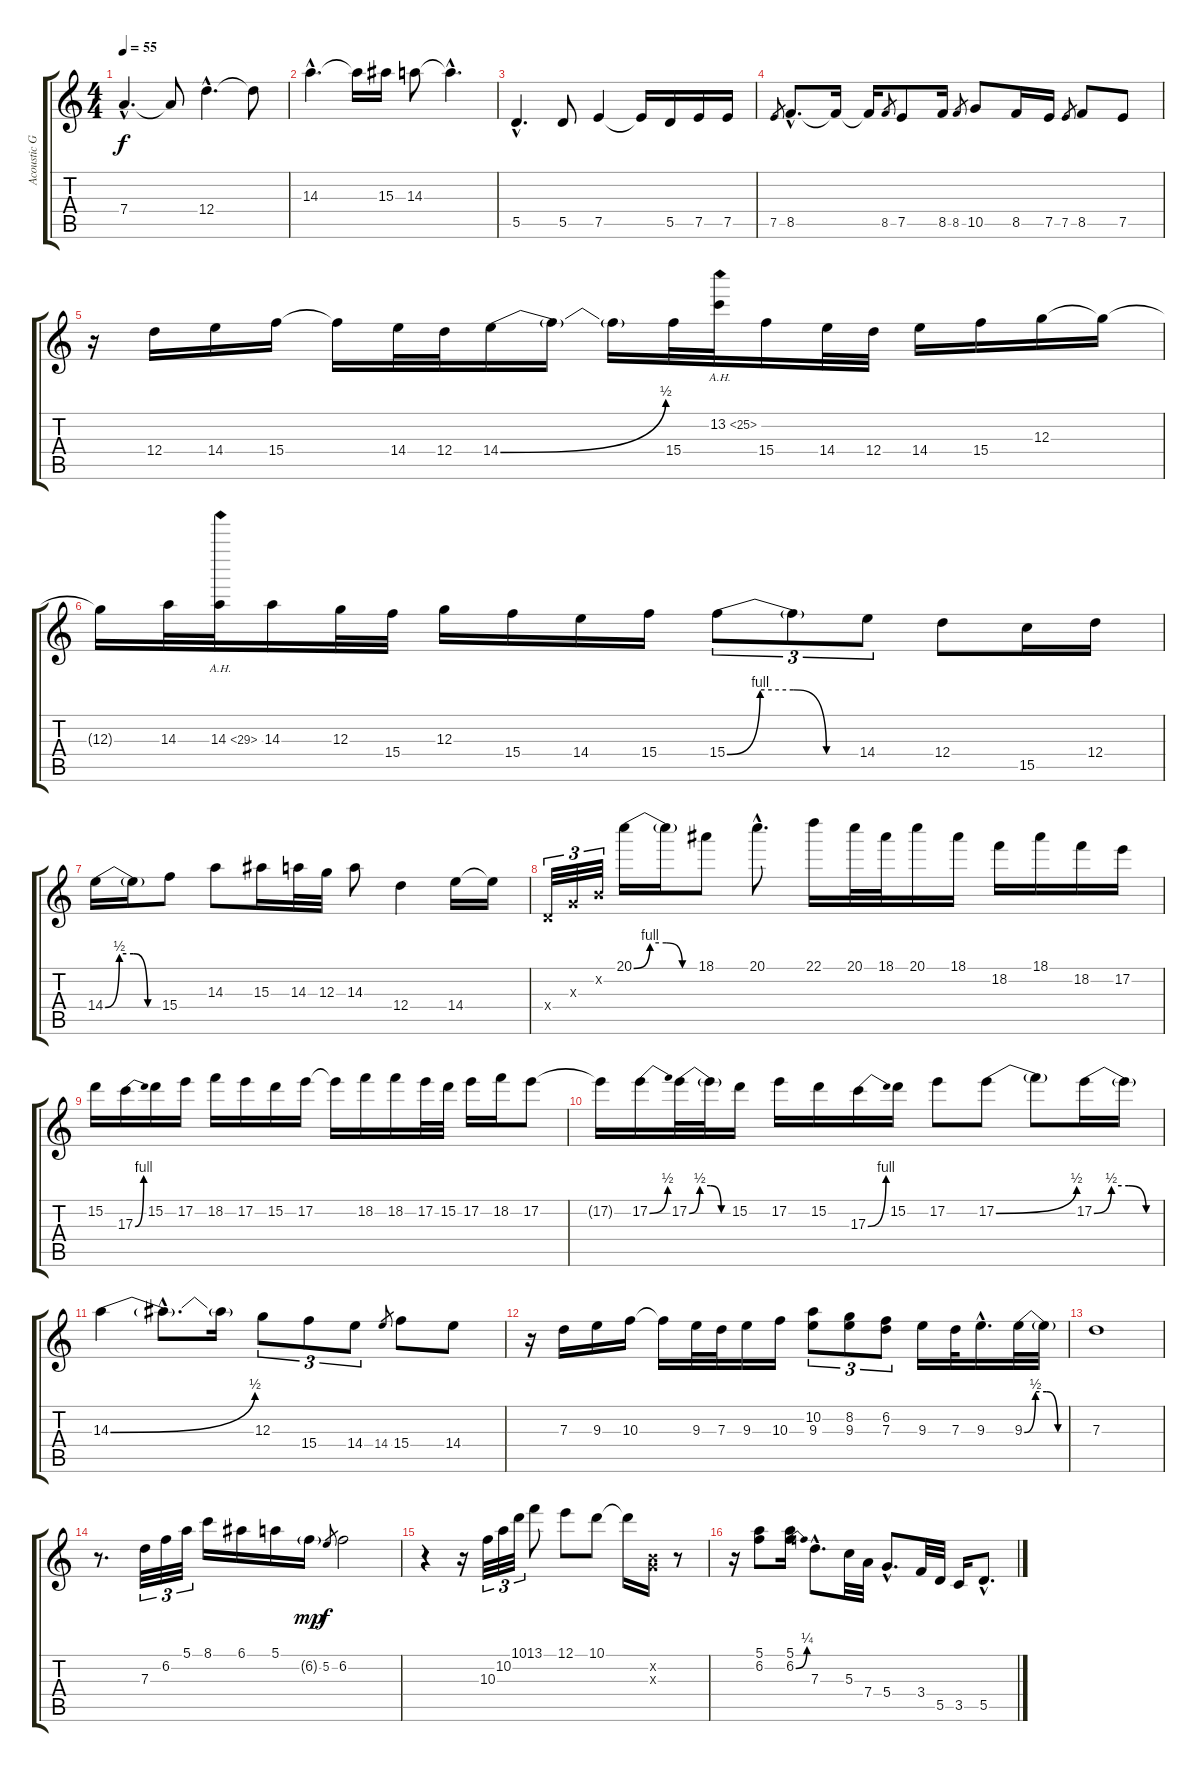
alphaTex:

\track ("Acoustic Guitar" "Acoustic G") {instrument acousticguitarsteel}
\staff {score tabs}
\tuning (E4 B3 G3 D3 A2 E2) {hide}
\ts (4 4)
\tempo 55
\clef g2
\ks c
7.4{hac}.4{d dy f} 7.4{t}.8 12.4{hac}.4{d} 12.4{t}.8 |
14.3{hac}.4{d} 14.3{t}.16 15.3.16 14.3.8 14.3{hac t}.4{d} |
5.5{hac}.4{d} 5.5.8 7.5.4 7.5{t}.16 5.5.16 7.5.16 7.5.16 |
7.5.8{gr} 8.5{hac}.8{d} 8.5{t}.16 8.5{t}.16 8.5.8{gr} 7.5.8 8.5.16 8.5.8{gr} 10.5.8 8.5.16 7.5.16 7.5.8{gr} 8.5.8 7.5.8 |
r.16 12.4.16 14.4.16 15.4.16 15.4{t}.16 14.4.32 12.4.32 14.4{be (bend 0 0 60 2)}.16 14.4{t}.16 14.4{t}.16 15.4.32 13.2{ah 12}.32 15.4.16 14.4.32 12.4.32 14.4.16 15.4.16 12.3.16 12.3{t}.16 |
12.3{t}.16 14.3.32 14.3{ah 15}.32 14.3.16 12.3.32 15.4.32 12.3.16 15.4.16 14.4.16 15.4.16 15.4{be (custom 0 0 15 4 30 4 45 0 60 0)}.8{tu (3 2)} 15.4{t}.8{tu (3 2)} 14.4.8{tu (3 2)} 12.4.8 15.5.16 12.4.16 |
14.4{be (custom 0 0 15 2 30 2 45 0 60 0)}.16 14.4{t}.16 15.4.8 14.3.8 15.3.16 14.3.32 12.3.32 14.3.8 12.4.4 14.4.16 14.4{t}.16 |
0.4{x}.32{tu (3 2)} 0.3{x}.32{tu (3 2)} 0.2{x}.32{tu (3 2)} 20.1{be (custom 0 0 15 4 30 4 45 0 60 0)}.16 20.1{t}.16 18.1.8 20.1{hac}.8{d} 22.1.16 20.1.32 18.1.32 20.1.16 18.1.16 18.2.16 18.1.16 18.2.16 17.2.16 |
15.2.16 17.3{be (bend 0 0 60 4)}.16 15.2.16 17.2.16 18.2.16 17.2.16 15.2.16 17.2.16 17.2{t}.16 18.2.16 18.2.16 17.2.32 15.2.32 17.2.16 18.2.16 17.2.8 |
17.2{t}.16 17.2{be (bend 0 0 60 2)}.16 17.2{be (custom 0 0 15 2 30 2 45 0 60 0)}.32 17.2{t}.32 15.2.16 17.2.16 15.2.16 17.3{be (bend 0 0 60 4)}.16 15.2.16 17.2.8 17.2{be (bend 0 0 60 2)}.8 17.2{t}.8 17.2{be (custom 0 0 15 2 30 2 45 0 60 0)}.16 17.2{t}.16 |
14.3{be (bend 0 0 60 2)}.4 14.3{hac t}.8{d} 14.3{t}.16 12.3.8{tu (3 2)} 15.4.8{tu (3 2)} 14.4.8{tu (3 2)} 14.4.8{gr} 15.4.8 14.4.8 |
r.16 7.3.16 9.3.16 10.3.16 10.3{t}.16 9.3.32 7.3.32 9.3.16 10.3.16 (10.2 9.3).8{tu (3 2)} (8.2 9.3).8{tu (3 2)} (6.2 7.3).8{tu (3 2)} 9.3.16 7.3.32 9.3{hac}.16{d} 9.3{be (custom 0 0 15 2 30 2 45 0 60 0)}.32 9.3{t}.32 |
7.3.1 |
r.8{d instrument acousticguitarsteel} 7.3.32{tu (3 2)} 6.2.32{tu (3 2)} 5.1.32{tu (3 2)} 8.1.16 6.1.16 5.1.16 6.2{g}.16{dy mp} 5.2.8{gr dy f} 6.2.2 |
r.4 r.16 10.3.32{tu (3 2)} 10.2.32{tu (3 2)} 10.1.32{tu (3 2)} 13.1.8 12.1.8 10.1.8 10.1{t}.16 (0.2{x} 0.3{x}).16 r.8 |
r.16 (5.1 6.2).8 (5.1 6.2{be (bend 0 0 60 1)}).16 7.3{hac}.8{d} 5.3.32 7.4.32 5.4{hac}.8{d} 3.4.32 5.5.32 3.5.16 5.5{hac}.8{d}
